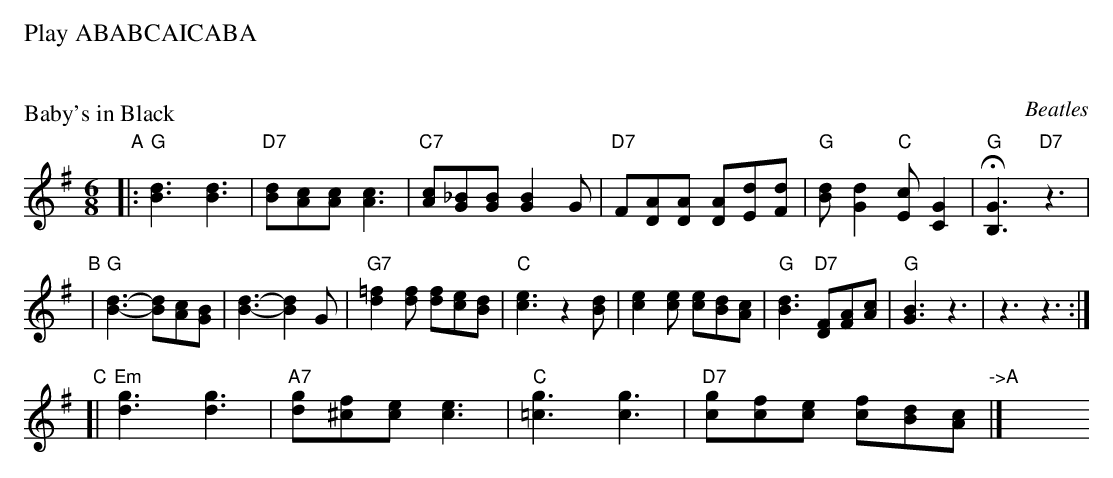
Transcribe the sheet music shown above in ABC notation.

X:1
P: Baby's in Black
C: Beatles
M: 6/8
L: 1/8
%%text Play ABABCAICABA
K: G
"A"\
|: "G"[d3B3] [d3B3] | "D7"[dB][cA][cA] [c3A3] | "C7"[cA][_BG][BG] [B2G2]G \
| "D7"F[AD][AD] [AD][dE][dF] | "G"[dB][d2G2] "C"[cE][G2C2] | "G"H[G3B,3] "D7"z3 |
"B"\
| "G"[d3-B3-] [dB][cA][BG] | [d3-B3-] [d2B2]G | "G7"[=f2d2][fd] [fd][ec][dB] | "C"[e3c3] z2[dB] \
| [e2c2][ec] [ec][dB][cA] | "G"[d3B3] "D7"[FD][AF][cA] | "G"[B3G3] z3 | z3 z3 :|
"C"\
[| "Em"[g3d3] [g3d3] | "A7"[gd][f^c][ec] [e3c3] | "C"[g3=c3] [g3c3] | "D7"[gc][fc][ec] [fc][dB][cA] \
"->A" |] y6 y6 y6 y6 y6 y6 y6 y6
